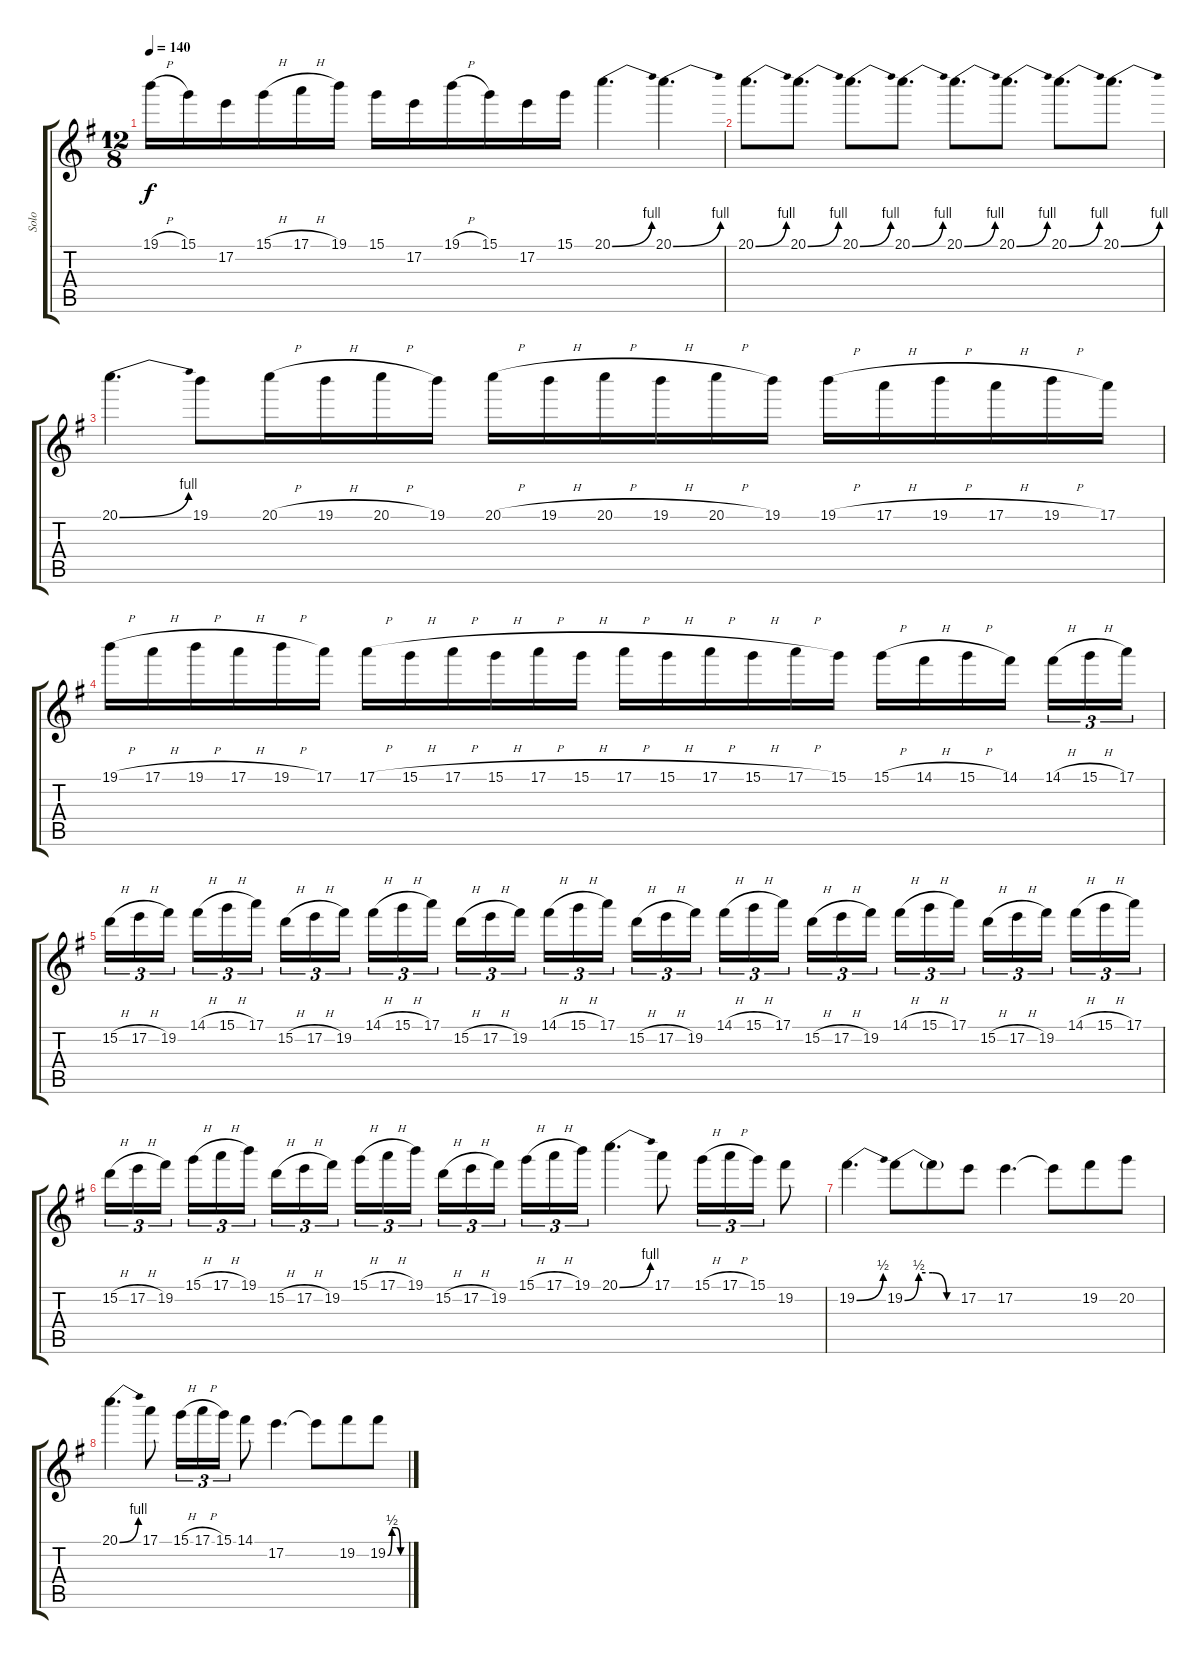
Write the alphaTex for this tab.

\track ("Solo" "Solo") {instrument distortionguitar}
\staff {score tabs}
\tuning (E4 B3 G3 D3 A2 E2) {hide}
\ts (12 8)
\tempo 140
\clef g2
\ks g
19.1{h}.16{dy f} 15.1.16 17.2.16 15.1{h}.16 17.1{h}.16 19.1.16 15.1.16 17.2.16 19.1{h}.16 15.1.16 17.2.16 15.1.16 20.1{be (bend 0 0 60 4)}.4{d} 20.1{be (bend 0 0 60 4)}.4{d} |
20.1{be (bend 0 0 60 4)}.8{d} 20.1{be (bend 0 0 60 4)}.8{d} 20.1{be (bend 0 0 60 4)}.8{d} 20.1{be (bend 0 0 60 4)}.8{d} 20.1{be (bend 0 0 60 4)}.8{d} 20.1{be (bend 0 0 60 4)}.8{d} 20.1{be (bend 0 0 60 4)}.8{d} 20.1{be (bend 0 0 60 4)}.8{d} |
20.1{be (bend 0 0 60 4)}.4{d} 19.1.8 20.1{h}.16 19.1{h}.16 20.1{h}.16 19.1.16 20.1{h}.16 19.1{h}.16 20.1{h}.16 19.1{h}.16 20.1{h}.16 19.1.16 19.1{h}.16 17.1{h}.16 19.1{h}.16 17.1{h}.16 19.1{h}.16 17.1.16 |
19.1{h}.16 17.1{h}.16 19.1{h}.16 17.1{h}.16 19.1{h}.16 17.1.16 17.1{h}.16 15.1{h}.16 17.1{h}.16 15.1{h}.16 17.1{h}.16 15.1{h}.16 17.1{h}.16 15.1{h}.16 17.1{h}.16 15.1{h}.16 17.1{h}.16 15.1.16 15.1{h}.16 14.1{h}.16 15.1{h}.16 14.1.16{beam splitsecondary} 14.1{h}.16{tu (3 2)} 15.1{h}.16{tu (3 2)} 17.1.16{tu (3 2)} |
15.2{h}.16{tu (3 2)} 17.2{h}.16{tu (3 2)} 19.2.16{tu (3 2) beam splitsecondary} 14.1{h}.16{tu (3 2)} 15.1{h}.16{tu (3 2)} 17.1.16{tu (3 2) beam splitsecondary} 15.2{h}.16{tu (3 2)} 17.2{h}.16{tu (3 2)} 19.2.16{tu (3 2)} 14.1{h}.16{tu (3 2)} 15.1{h}.16{tu (3 2)} 17.1.16{tu (3 2) beam splitsecondary} 15.2{h}.16{tu (3 2)} 17.2{h}.16{tu (3 2)} 19.2.16{tu (3 2) beam splitsecondary} 14.1{h}.16{tu (3 2)} 15.1{h}.16{tu (3 2)} 17.1.16{tu (3 2)} 15.2{h}.16{tu (3 2)} 17.2{h}.16{tu (3 2)} 19.2.16{tu (3 2) beam splitsecondary} 14.1{h}.16{tu (3 2)} 15.1{h}.16{tu (3 2)} 17.1.16{tu (3 2) beam splitsecondary} 15.2{h}.16{tu (3 2)} 17.2{h}.16{tu (3 2)} 19.2.16{tu (3 2)} 14.1{h}.16{tu (3 2)} 15.1{h}.16{tu (3 2)} 17.1.16{tu (3 2) beam splitsecondary} 15.2{h}.16{tu (3 2)} 17.2{h}.16{tu (3 2)} 19.2.16{tu (3 2) beam splitsecondary} 14.1{h}.16{tu (3 2)} 15.1{h}.16{tu (3 2)} 17.1.16{tu (3 2)} |
15.2{h}.16{tu (3 2)} 17.2{h}.16{tu (3 2)} 19.2.16{tu (3 2) beam splitsecondary} 15.1{h}.16{tu (3 2)} 17.1{h}.16{tu (3 2)} 19.1.16{tu (3 2) beam splitsecondary} 15.2{h}.16{tu (3 2)} 17.2{h}.16{tu (3 2)} 19.2.16{tu (3 2)} 15.1{h}.16{tu (3 2)} 17.1{h}.16{tu (3 2)} 19.1.16{tu (3 2) beam splitsecondary} 15.2{h}.16{tu (3 2)} 17.2{h}.16{tu (3 2)} 19.2.16{tu (3 2) beam splitsecondary} 15.1{h}.16{tu (3 2)} 17.1{h}.16{tu (3 2)} 19.1.16{tu (3 2)} 20.1{be (bend 0 0 60 4)}.4{d} 17.1.8 15.1{h}.16{tu (3 2)} 17.1{h}.16{tu (3 2)} 15.1.16{tu (3 2)} 19.2.8 |
19.2{be (bend 0 0 60 2)}.4{d} 19.2{be (custom 0 0 15 2 30 2 45 0 60 0)}.8 19.2{t}.8 17.2.8 17.2.4{d} 17.2{t}.8 19.2.8 20.2.8 |
20.1{be (bend 0 0 60 4)}.4{d} 17.1.8 15.1{h}.16{tu (3 2)} 17.1{h}.16{tu (3 2)} 15.1.16{tu (3 2)} 14.1.8 17.2.4{d} 17.2{t}.8 19.2.8 19.2{be (custom 0 0 15 2 30 2 45 0 60 0)}.8
